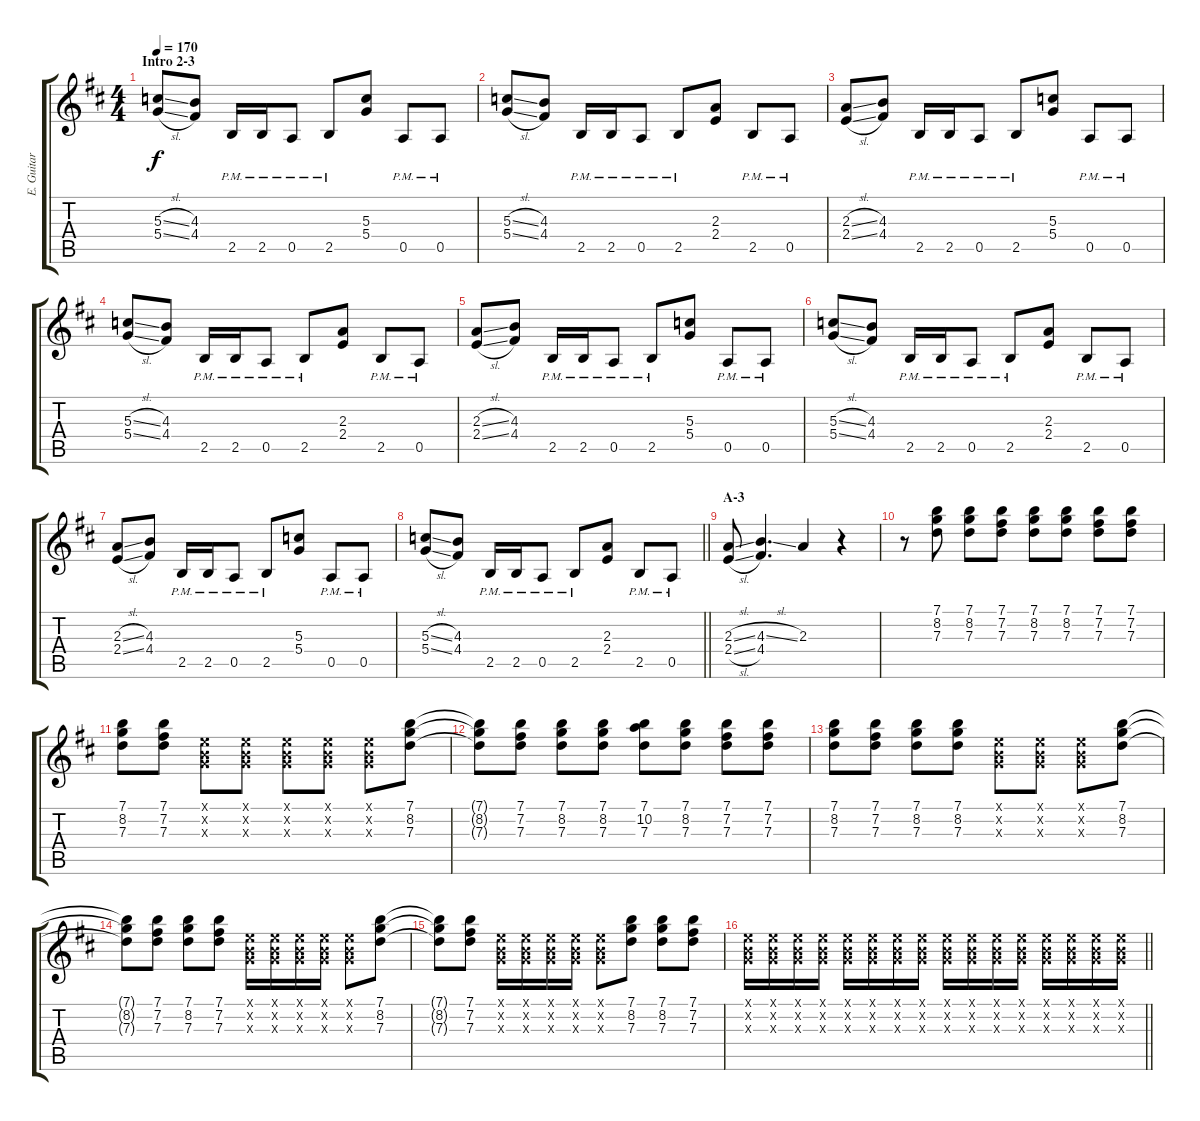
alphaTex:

\track ("E. Guitar I" "E. Guitar ") {instrument overdrivenguitar}
\staff {score tabs}
\tuning (E4 B3 G3 D3 A2 E2) {hide}
\ts (4 4)
\section ("" "Intro 2-3")
\tempo 170
\clef g2
\ks d
(5.3{sl} 5.4{sl}).8{dy f} (4.3 4.4).8 2.5{pm}.16 2.5{pm}.16 0.5{pm}.8 2.5{pm}.8 (5.3 5.4).8 0.5{pm}.8 0.5{pm}.8 |
(5.3{sl} 5.4{sl}).8 (4.3 4.4).8 2.5{pm}.16 2.5{pm}.16 0.5{pm}.8 2.5{pm}.8 (2.3 2.4).8 2.5{pm}.8 0.5{pm}.8 |
(2.3{sl} 2.4{sl}).8 (4.3 4.4).8 2.5{pm}.16 2.5{pm}.16 0.5{pm}.8 2.5{pm}.8 (5.3 5.4).8 0.5{pm}.8 0.5{pm}.8 |
(5.3{sl} 5.4{sl}).8 (4.3 4.4).8 2.5{pm}.16 2.5{pm}.16 0.5{pm}.8 2.5{pm}.8 (2.3 2.4).8 2.5{pm}.8 0.5{pm}.8 |
(2.3{sl} 2.4{sl}).8 (4.3 4.4).8 2.5{pm}.16 2.5{pm}.16 0.5{pm}.8 2.5{pm}.8 (5.3 5.4).8 0.5{pm}.8 0.5{pm}.8 |
(5.3{sl} 5.4{sl}).8 (4.3 4.4).8 2.5{pm}.16 2.5{pm}.16 0.5{pm}.8 2.5{pm}.8 (2.3 2.4).8 2.5{pm}.8 0.5{pm}.8 |
(2.3{sl} 2.4{sl}).8 (4.3 4.4).8 2.5{pm}.16 2.5{pm}.16 0.5{pm}.8 2.5{pm}.8 (5.3 5.4).8 0.5{pm}.8 0.5{pm}.8 |
\barLineRight lightlight
(5.3{sl} 5.4{sl}).8 (4.3 4.4).8 2.5{pm}.16 2.5{pm}.16 0.5{pm}.8 2.5{pm}.8 (2.3 2.4).8 2.5{pm}.8 0.5{pm}.8 |
\section ("" "A-3")
(2.3{sl} 2.4{sl}).8 (4.3{sl} 4.4).4{d} 2.3.4 r.4 |
r.8 (7.1 8.2 7.3).8 (7.1 8.2 7.3).8 (7.1 7.2 7.3).8 (7.1 8.2 7.3).8 (7.1 8.2 7.3).8 (7.1 7.2 7.3).8 (7.1 7.2 7.3).8 |
(7.1 8.2 7.3).8 (7.1 7.2 7.3).8 (0.1{x} 0.2{x} 0.3{x}).8 (0.1{x} 0.2{x} 0.3{x}).8 (0.1{x} 0.2{x} 0.3{x}).8 (0.1{x} 0.2{x} 0.3{x}).8 (0.1{x} 0.2{x} 0.3{x}).8 (7.1 8.2 7.3).8 |
(7.1{t} 8.2{t} 7.3{t}).8 (7.1 7.2 7.3).8 (7.1 8.2 7.3).8 (7.1 8.2 7.3).8 (7.1 10.2 7.3).8 (7.1 8.2 7.3).8 (7.1 7.2 7.3).8 (7.1 7.2 7.3).8 |
(7.1 8.2 7.3).8 (7.1 7.2 7.3).8 (7.1 8.2 7.3).8 (7.1 8.2 7.3).8 (0.1{x} 0.2{x} 0.3{x}).8 (0.1{x} 0.2{x} 0.3{x}).8 (0.1{x} 0.2{x} 0.3{x}).8 (7.1 8.2 7.3).8 |
(7.1{t} 8.2{t} 7.3{t}).8 (7.1 7.2 7.3).8 (7.1 8.2 7.3).8 (7.1 7.2 7.3).8 (0.1{x} 0.2{x} 0.3{x}).16 (0.1{x} 0.2{x} 0.3{x}).16 (0.1{x} 0.2{x} 0.3{x}).16 (0.1{x} 0.2{x} 0.3{x}).16 (0.1{x} 0.2{x} 0.3{x}).8 (7.1 8.2 7.3).8 |
(7.1{t} 8.2{t} 7.3{t}).8 (7.1 7.2 7.3).8 (0.1{x} 0.2{x} 0.3{x}).16 (0.1{x} 0.2{x} 0.3{x}).16 (0.1{x} 0.2{x} 0.3{x}).16 (0.1{x} 0.2{x} 0.3{x}).16 (0.1{x} 0.2{x} 0.3{x}).8 (7.1 8.2 7.3).8 (7.1 8.2 7.3).8 (7.1 7.2 7.3).8 |
\barLineRight lightlight
(0.1{x} 0.2{x} 0.3{x}).16 (0.1{x} 0.2{x} 0.3{x}).16 (0.1{x} 0.2{x} 0.3{x}).16 (0.1{x} 0.2{x} 0.3{x}).16 (0.1{x} 0.2{x} 0.3{x}).16 (0.1{x} 0.2{x} 0.3{x}).16 (0.1{x} 0.2{x} 0.3{x}).16 (0.1{x} 0.2{x} 0.3{x}).16 (0.1{x} 0.2{x} 0.3{x}).16 (0.1{x} 0.2{x} 0.3{x}).16 (0.1{x} 0.2{x} 0.3{x}).16 (0.1{x} 0.2{x} 0.3{x}).16 (0.1{x} 0.2{x} 0.3{x}).16 (0.1{x} 0.2{x} 0.3{x}).16 (0.1{x} 0.2{x} 0.3{x}).16 (0.1{x} 0.2{x} 0.3{x}).16
